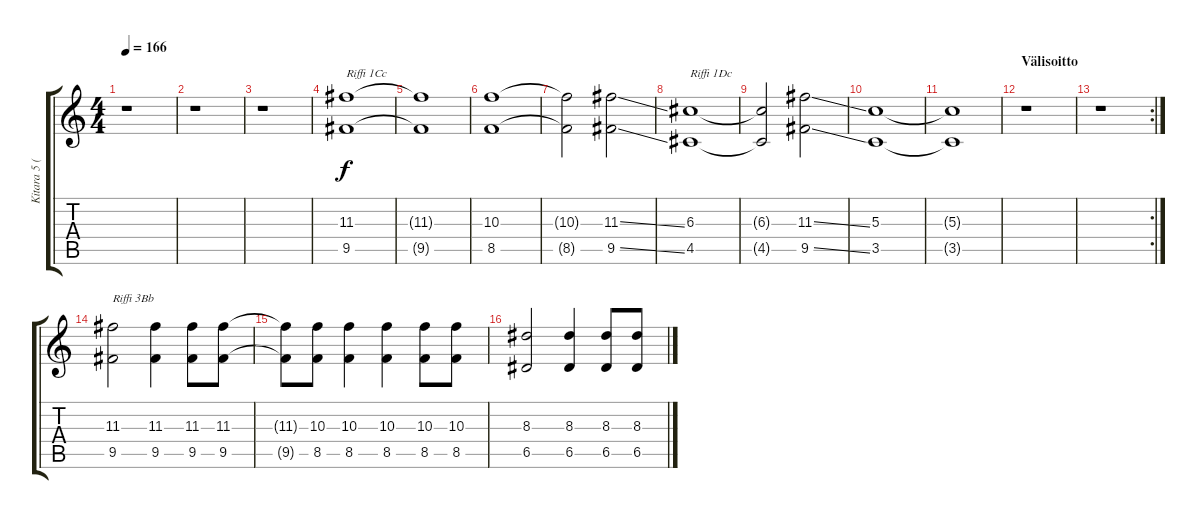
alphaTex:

\track ("Kitara 5 (Melodia 1)" "Kitara 5 (") {instrument distortionguitar}
\staff {score tabs}
\tuning (E4 B3 G3 D3 A2 D2) {hide}
\ts (4 4)
\tempo 166
\clef g2
\ks c
r.1{dy f} |
r.1 |
r.1 |
(11.3 9.5).1{txt "Riffi 1Cc"} |
(11.3{t} 9.5{t}).1 |
(10.3 8.5).1 |
(10.3{t} 8.5{t}).2 (11.3{ss} 9.5{ss}).2 |
(6.3 4.5).1{txt "Riffi 1Dc"} |
(6.3{t} 4.5{t}).2 (11.3{ss} 9.5{ss}).2 |
(5.3 3.5).1 |
(5.3{t} 3.5{t}).1 |
\section ("" "Välisoitto")
r.1 |
\rc 2
r.1 |
(11.3 9.5).2{txt "Riffi 3Bb"} (11.3 9.5).4 (11.3 9.5).8 (11.3 9.5).8 |
(11.3{t} 9.5{t}).8 (10.3 8.5).8 (10.3 8.5).4 (10.3 8.5).4 (10.3 8.5).8 (10.3 8.5).8 |
(8.3 6.5).2 (8.3 6.5).4 (8.3 6.5).8 (8.3 6.5).8
